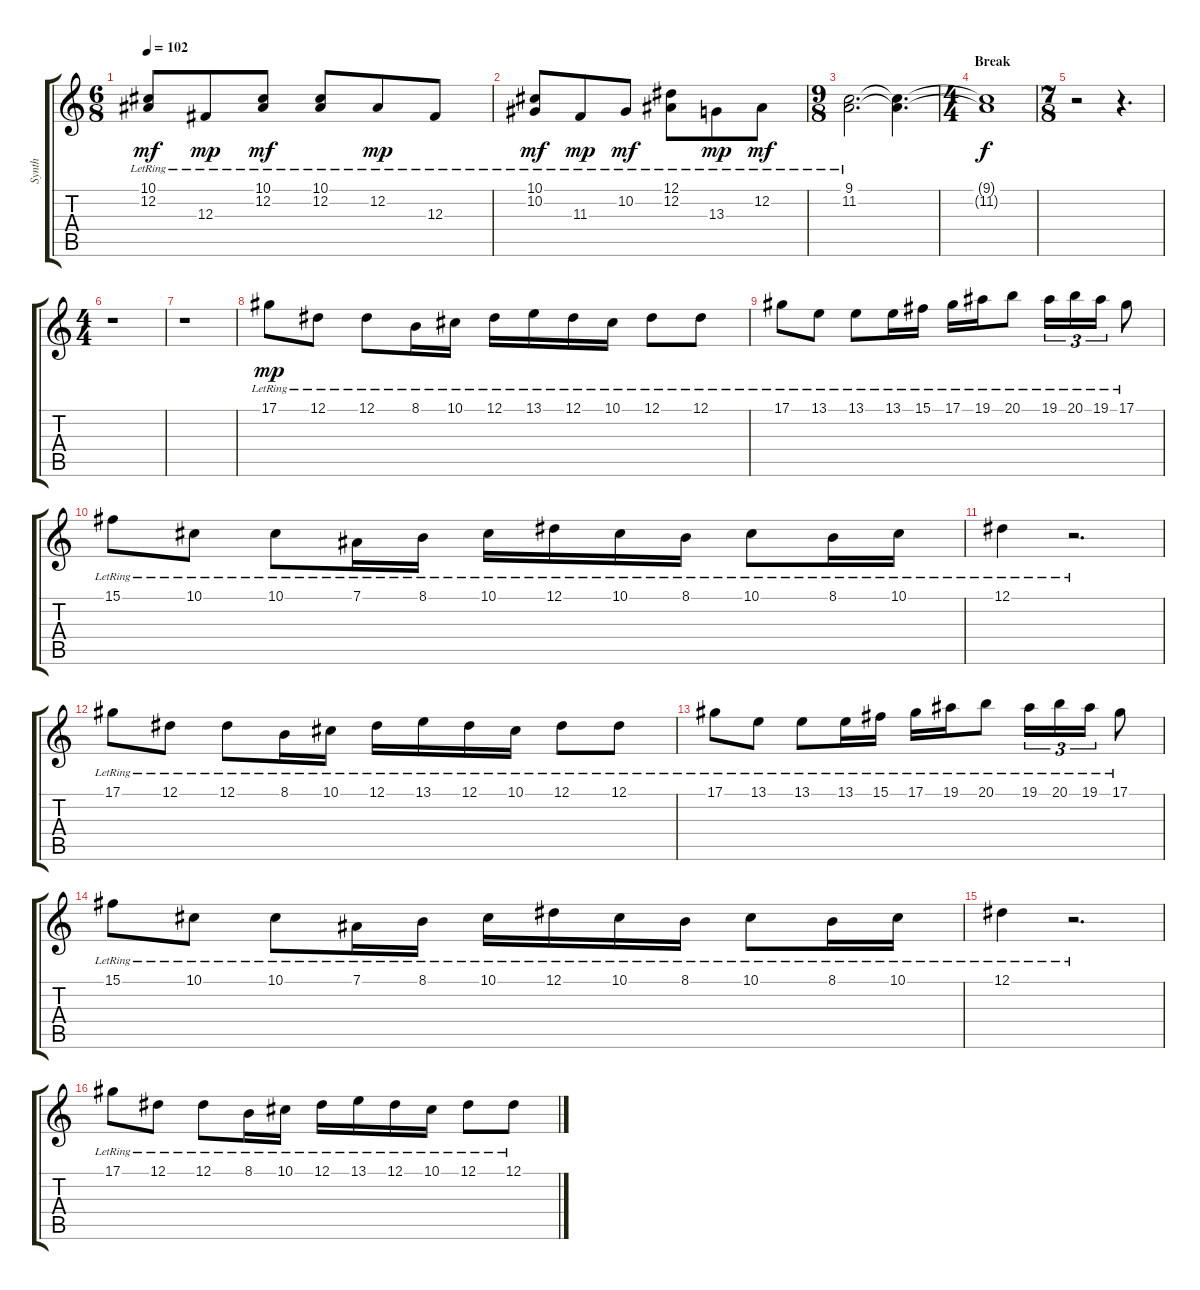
\track ("Synth" "Synth") {instrument harpsichord}
\staff {score tabs}
\tuning (Eb4 Bb3 Gb3 Db3 Ab2 Eb2) {hide}
\ts (6 8)
\tempo 102
\clef g2
\ks c
(10.1{lr} 12.2{lr}).8{dy mf} 12.3{lr}.8{dy mp} (10.1{lr} 12.2{lr}).8{dy mf} (10.1{lr} 12.2{lr}).8 12.2{lr}.8{dy mp} 12.3{lr}.8 |
(10.1{lr} 10.2{lr}).8{dy mf} 11.3{lr}.8{dy mp} 10.2{lr}.8{dy mf} (12.1{lr} 12.2{lr}).8 13.3{lr}.8{dy mp} 12.2{lr}.8{dy mf} |
\ts (9 8)
(9.1{lr} 11.2{lr}).2{d} (9.1{t} 11.2{t}).4{d} |
\ts (4 4)
\section ("" "Break")
(9.1{t} 11.2{t}).1{dy f} |
\ts (7 8)
r.2 r.4{d} |
\ts (4 4)
r.1 |
r.1 |
17.1{lr}.8{dy mp} 12.1{lr}.8 12.1{lr}.8 8.1{lr}.16 10.1{lr}.16 12.1{lr}.16 13.1{lr}.16 12.1{lr}.16 10.1{lr}.16 12.1{lr}.8 12.1{lr}.8 |
17.1{lr}.8 13.1{lr}.8 13.1{lr}.8 13.1{lr}.16 15.1{lr}.16 17.1{lr}.16 19.1{lr}.16 20.1{lr}.8 19.1{lr}.16{tu (3 2)} 20.1{lr}.16{tu (3 2)} 19.1{lr}.16{tu (3 2)} 17.1{lr}.8 |
15.1{lr}.8 10.1{lr}.8 10.1{lr}.8 7.1{lr}.16 8.1{lr}.16 10.1{lr}.16 12.1{lr}.16 10.1{lr}.16 8.1{lr}.16 10.1{lr}.8 8.1{lr}.16 10.1{lr}.16 |
12.1{lr}.4 r.2{d} |
17.1{lr}.8 12.1{lr}.8 12.1{lr}.8 8.1{lr}.16 10.1{lr}.16 12.1{lr}.16 13.1{lr}.16 12.1{lr}.16 10.1{lr}.16 12.1{lr}.8 12.1{lr}.8 |
17.1{lr}.8 13.1{lr}.8 13.1{lr}.8 13.1{lr}.16 15.1{lr}.16 17.1{lr}.16 19.1{lr}.16 20.1{lr}.8 19.1{lr}.16{tu (3 2)} 20.1{lr}.16{tu (3 2)} 19.1{lr}.16{tu (3 2)} 17.1{lr}.8 |
15.1{lr}.8 10.1{lr}.8 10.1{lr}.8 7.1{lr}.16 8.1{lr}.16 10.1{lr}.16 12.1{lr}.16 10.1{lr}.16 8.1{lr}.16 10.1{lr}.8 8.1{lr}.16 10.1{lr}.16 |
12.1{lr}.4 r.2{d} |
17.1{lr}.8 12.1{lr}.8 12.1{lr}.8 8.1{lr}.16 10.1{lr}.16 12.1{lr}.16 13.1{lr}.16 12.1{lr}.16 10.1{lr}.16 12.1{lr}.8 12.1{lr}.8
